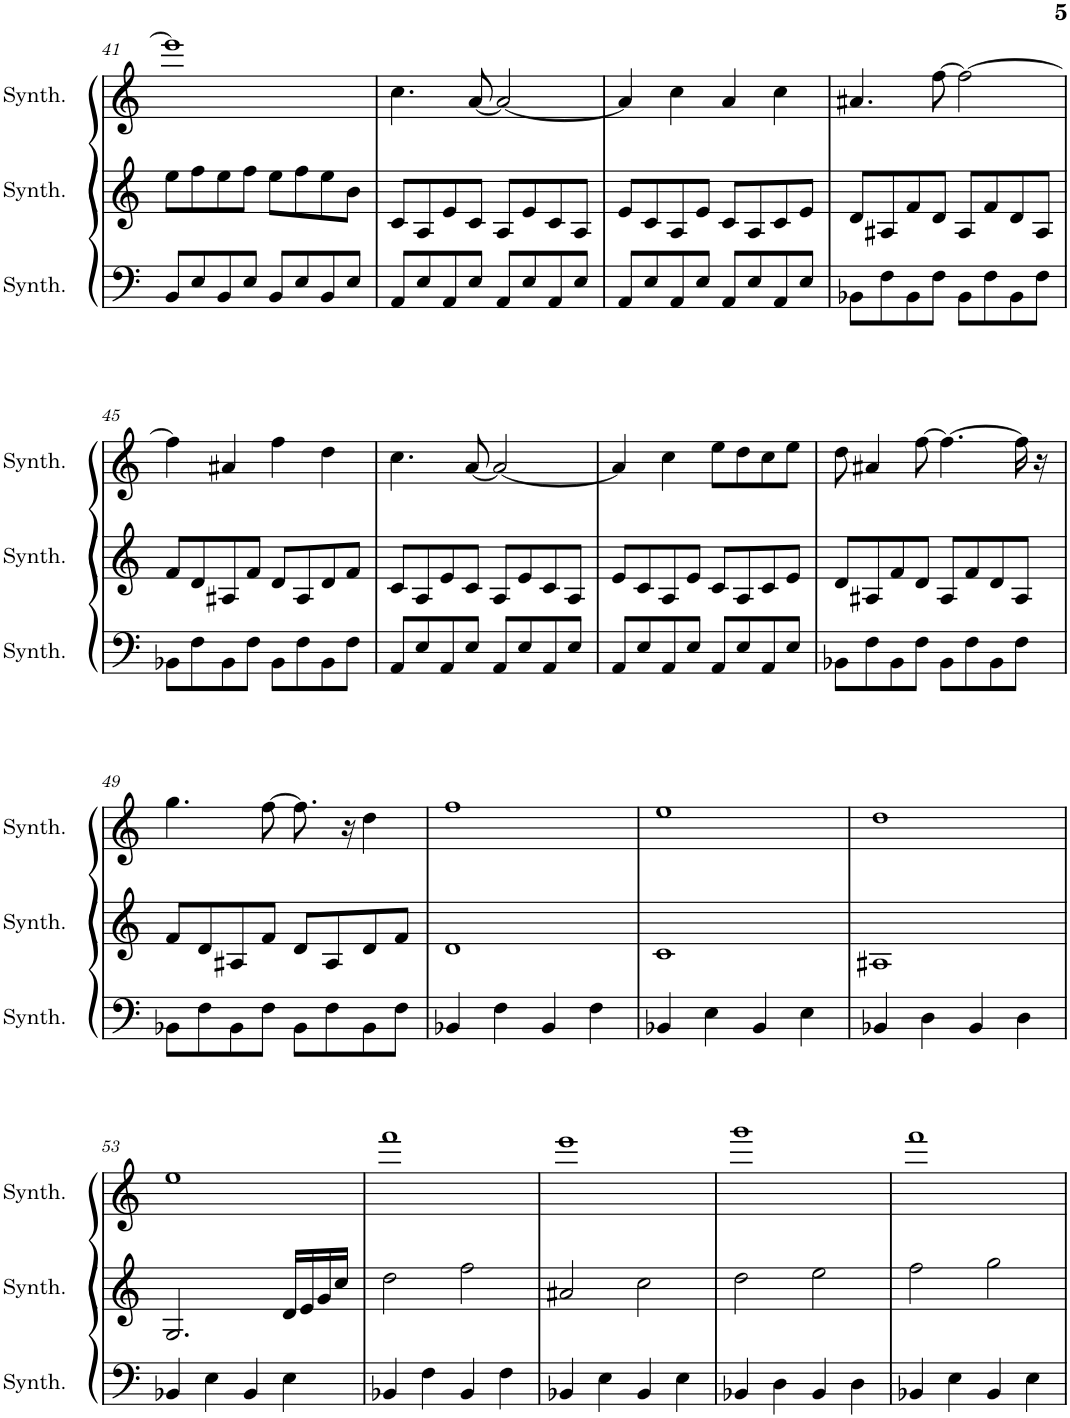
**kern	**kern	**kern
*part3	*part2	*part1
*staff3	*staff2	*staff1
*I"Saw Synthesizer	*I"Saw Synthesizer	*I"Saw Synthesizer
*I'Synth.	*I'Synth.	*I'Synth.
!!LO:PB:g=z
*clefF4	*clefG2	*clefG2
*k[]	*k[]	*k[]
*M4/4	*M4/4	*M4/4
=41	=41	=41
8BB/L	8ee\L	1eee]
8E/	8ff\	.
8BB/	8ee\	.
8E/J	8ff\J	.
8BB/L	8ee\L	.
8E/	8ff\	.
8BB/	8ee\	.
8E/J	8b\J	.
=42	=42	=42
8AA/L	8c/L	4.cc\
8E/	8A/	.
8AA/	8e/	.
8E/J	8c/J	[8a/
8AA/L	8A/L	2a/_
8E/	8e/	.
8AA/	8c/	.
8E/J	8A/J	.
=43	=43	=43
8AA/L	8e/L	4a/]
8E/	8c/	.
8AA/	8A/	4cc\
8E/J	8e/J	.
8AA/L	8c/L	4a/
8E/	8A/	.
8AA/	8c/	4cc\
8E/J	8e/J	.
=44	=44	=44
8BB-X\L	8d/L	4.a#X/
8F\	8A#X/	.
8BB-\	8f/	.
8F\J	8d/J	[8ff\
8BB-\L	8A#/L	2ff\_
8F\	8f/	.
8BB-\	8d/	.
8F\J	8A#/J	.
!!LO:LB:g=z
=45	=45	=45
8BB-X\L	8f/L	4ff\]
8F\	8d/	.
8BB-\	8A#X/	4a#X/
8F\J	8f/J	.
8BB-\L	8d/L	4ff\
8F\	8A#/	.
8BB-\	8d/	4dd\
8F\J	8f/J	.
=46	=46	=46
8AA/L	8c/L	4.cc\
8E/	8A/	.
8AA/	8e/	.
8E/J	8c/J	[8a/
8AA/L	8A/L	2a/_
8E/	8e/	.
8AA/	8c/	.
8E/J	8A/J	.
=47	=47	=47
8AA/L	8e/L	4a/]
8E/	8c/	.
8AA/	8A/	4cc\
8E/J	8e/J	.
8AA/L	8c/L	8ee\L
8E/	8A/	8dd\
8AA/	8c/	8cc\
8E/J	8e/J	8ee\J
=48	=48	=48
8BB-X\L	8d/L	8dd\
8F\	8A#X/	4a#X/
8BB-\	8f/	.
8F\J	8d/J	[8ff\
8BB-\L	8A#/L	4.ff\_
8F\	8f/	.
8BB-\	8d/	.
8F\J	8A#/J	16ff\]
.	.	16r
!!LO:LB:g=z
=49	=49	=49
8BB-X\L	8f/L	4.gg\
8F\	8d/	.
8BB-\	8A#X/	.
8F\J	8f/J	[8ff\
8BB-\L	8d/L	8.ff\]
8F\	8A#/	.
.	.	16r
8BB-\	8d/	4dd\
8F\J	8f/J	.
=50	=50	=50
4BB-X/	1d	1ff
4F\	.	.
4BB-/	.	.
4F\	.	.
=51	=51	=51
4BB-X/	1c	1ee
4E\	.	.
4BB-/	.	.
4E\	.	.
=52	=52	=52
4BB-X/	1A#X	1dd
4D\	.	.
4BB-/	.	.
4D\	.	.
!!LO:LB:g=z
=53	=53	=53
4BB-X/	2.G/	1ee
4E\	.	.
4BB-/	.	.
4E\	16d/LL	.
.	16e/	.
.	16g/	.
.	16cc/JJ	.
=54	=54	=54
4BB-X/	2dd\	1fff
4F\	.	.
4BB-/	2ff\	.
4F\	.	.
=55	=55	=55
4BB-X/	2a#X/	1eee
4E\	.	.
4BB-/	2cc\	.
4E\	.	.
=56	=56	=56
4BB-X/	2dd\	1ggg
4D\	.	.
4BB-/	2ee\	.
4D\	.	.
=57	=57	=57
4BB-X/	2ff\	1fff
4E\	.	.
4BB-/	2gg\	.
4E\	.	.
=	=	=
*-	*-	*-
